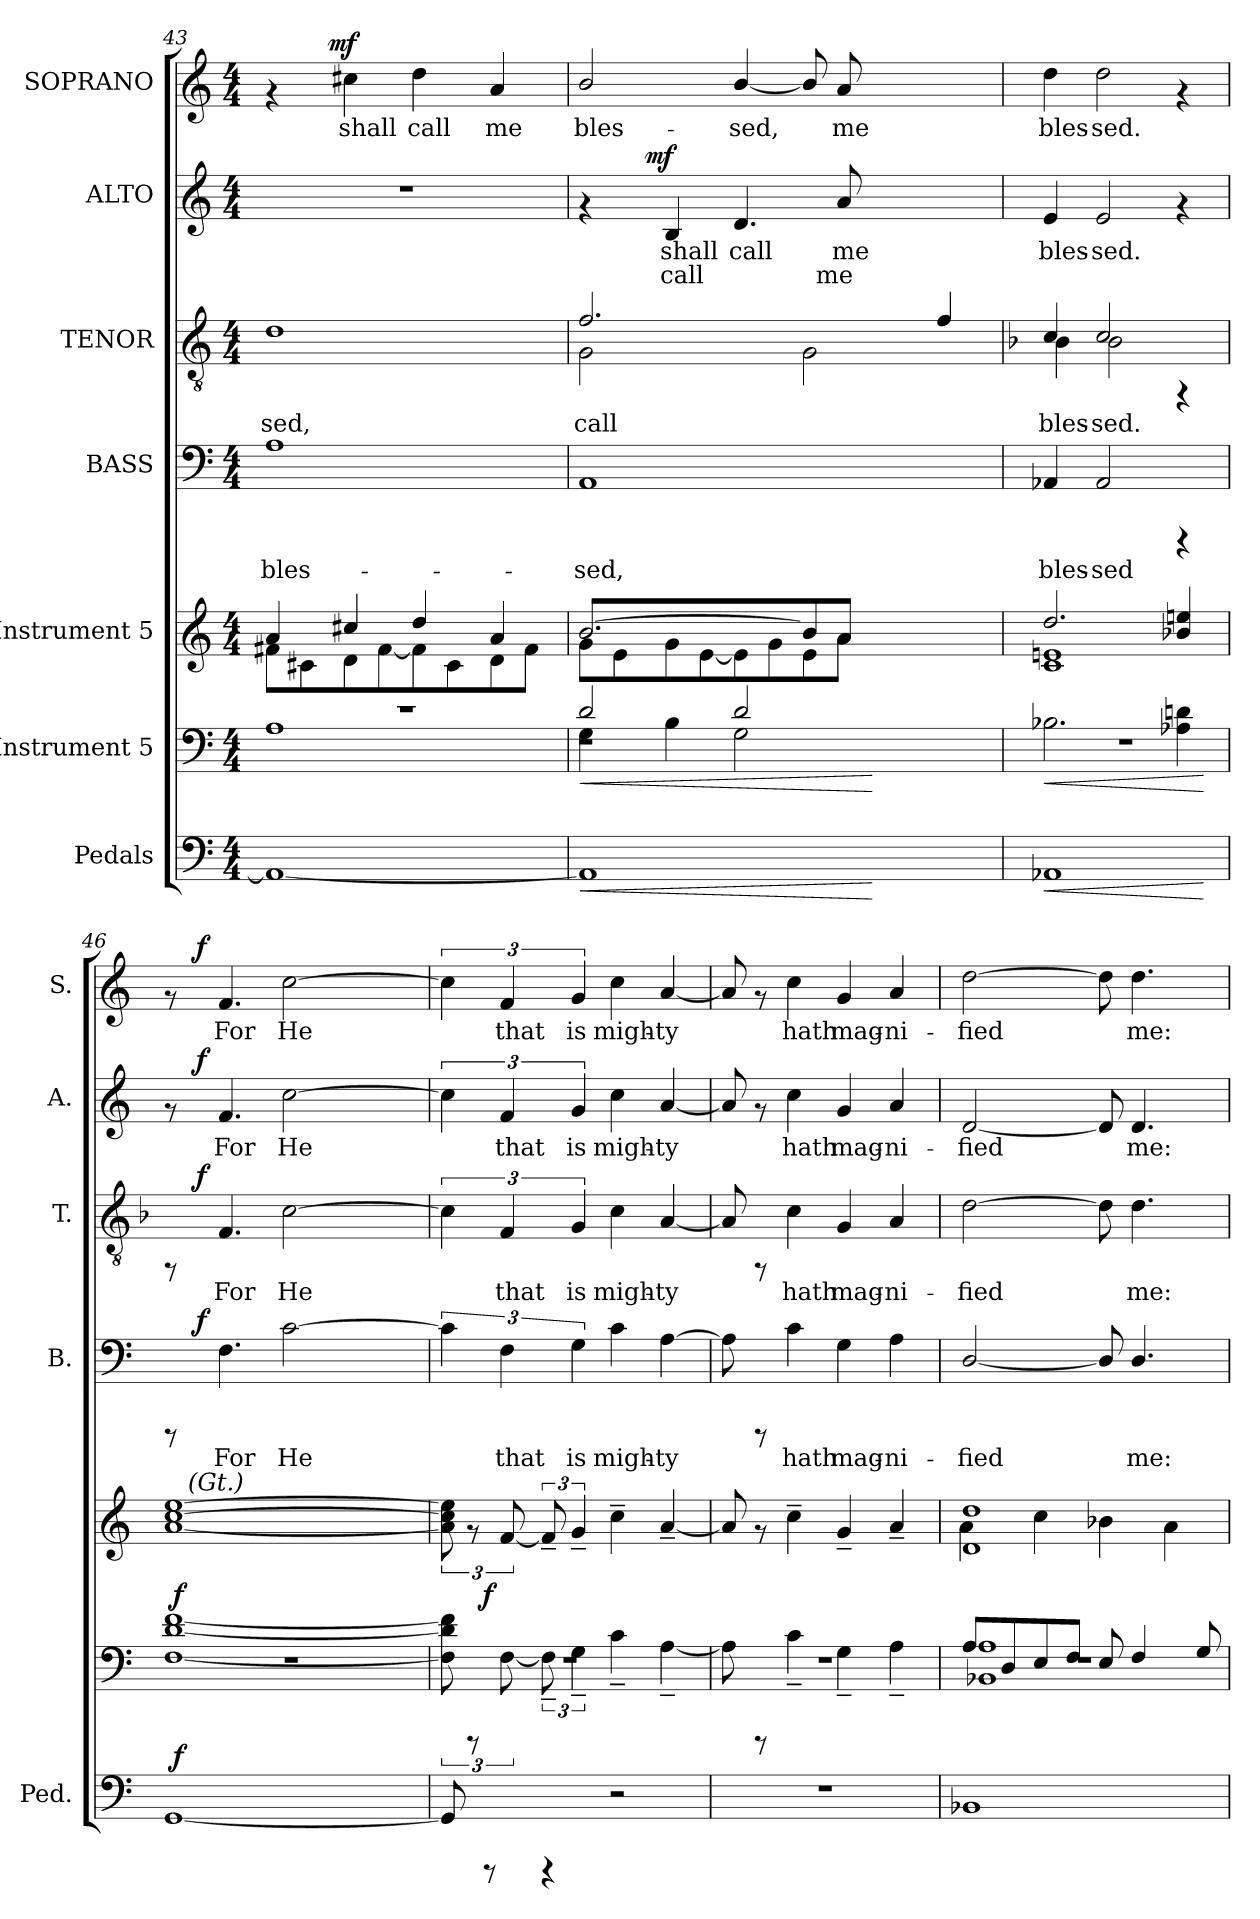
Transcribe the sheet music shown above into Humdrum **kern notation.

**kern	**dynam	**kern	**dynam	**kern	**kern	**text	**dynam	**kern	**text	**dynam	**kern	**text	**text	**dynam	**kern	**text	**dynam
*part7	*part7	*part6	*part6	*part5	*part4	*part4	*part4	*part3	*part3	*part3	*part2	*part2	*part2	*part2	*part1	*part1	*part1
*staff7	*staff7	*staff6	*staff6	*staff5	*staff4	*staff4	*staff4	*staff3	*staff3	*staff3	*staff2	*staff2	*staff2	*staff2	*staff1	*staff1	*staff1
*I"Pedals	*	*I"Instrument 5	*	*I"Instrument 5	*I"BASS	*	*	*I"TENOR	*	*	*I"ALTO	*	*	*	*I"SOPRANO	*	*
*I'Ped.	*	*	*	*	*I'B.	*	*	*I'T.	*	*	*I'A.	*	*	*	*I'S.	*	*
*clefF4	*	*clefF4	*	*clefG2	*clefF4	*	*	*clefGv2	*	*	*clefG2	*	*	*	*clefG2	*	*
*k[]	*	*k[]	*	*k[]	*k[]	*	*	*k[]	*	*	*k[]	*	*	*	*k[]	*	*
*C:	*	*C:	*	*C:	*C:	*	*	*C:	*	*	*C:	*	*	*	*C:	*	*
*M4/4	*	*M4/4	*	*M4/4	*M4/4	*	*	*M4/4	*	*	*M4/4	*	*	*	*M4/4	*	*
=43	=43	=43	=43	=43	=43	=43	=43	=43	=43	=43	=43	=43	=43	=43	=43	=43	=43
*	*	*^	*	*^	*	*	*	*	*	*	*	*	*	*	*	*	*
!	!	!	!	!	!	!	!	!LO:LY:b:cj	!	!	!LO:LY:b:cj	!	!	!	!	!	!	!	!
*	*	*	*	*	*	*	*	*	*	*	*	*	*	*	*	*	*^	*	*
1AA_<	.	1r	1A	.	4a/	8f#X\L	1A	bles-	.	1d	-sed,	.	1r	.	.	.	4rf	8..ryy	.	.
.	.	.	.	.	.	8c#X\	.	.	.	.	.	.	.	.	.	.	.	.	.	.
!	!	!	!	!	!	!	!	!	!	!	!	!	!	!	!	!	!	!	!	!LO:DY:a
.	.	.	.	.	.	.	.	.	.	.	.	.	.	.	.	.	.	2ryy	.	mf
!	!	!	!	!	!	!	!	!	!	!	!	!	!	!	!	!	!	!	!LO:LY:b:cj	!
.	.	.	.	.	4cc#X/	8d\	.	.	.	.	.	.	.	.	.	.	4cc#X\	.	shall	.
.	.	.	.	.	.	[<8f#\	.	.	.	.	.	.	.	.	.	.	.	.	.	.
!	!	!	!	!	!	!	!	!	!	!	!	!	!	!	!	!	!	!	!LO:LY:b:cj	!
.	.	.	.	.	4dd/	8f#\]	.	.	.	.	.	.	.	.	.	.	4dd\	.	call	.
.	.	.	.	.	.	8c#\	.	.	.	.	.	.	.	.	.	.	.	.	.	.
.	.	.	.	.	.	.	.	.	.	.	.	.	.	.	.	.	.	4ryy	.	.
!	!	!	!	!	!	!	!	!	!	!	!	!	!	!	!	!	!	!	!LO:LY:b:cj	!
.	.	.	.	.	4a/	8d\	.	.	.	.	.	.	.	.	.	.	4a/	.	me	.
.	.	.	.	.	.	8f#\J	.	.	.	.	.	.	.	.	.	.	.	.	.	.
.	.	.	.	.	.	.	.	.	.	.	.	.	.	.	.	.	.	32ryy	.	.
=44	=44	=44	=44	=44	=44	=44	=44	=44	=44	=44	=44	=44	=44	=44	=44	=44	=44	=44	=44	=44
!	!LO:HP:b	!	!	!LO:HP:b	!	!	!	!LO:LY:b:cj	!	!	!LO:LY:b:cj	!	!	!	!	!	!	!	!LO:LY:b:cj	!
*	*	*	*^	*	*	*	*	*	*	*^	*	*	*^	*	*	*	*v	*v	*	*
1AA]	<	1r	2d/	4G\	<	[>2.b/	8g\L	1AA	-sed,	.	2.f/	2G\	call	.	4rf	8ryy	.	.	.	2b/	bles-	.
.	.	.	.	.	.	.	8e\	.	.	.	.	.	.	.	.	16ryy	.	.	.	.	.	.
.	.	.	.	.	.	.	.	.	.	.	.	.	.	.	.	64ryy	.	.	.	.	.	.
!	!	!	!	!	!	!	!	!	!	!	!	!	!	!	!	!	!	!	!LO:DY:a	!	!	!
.	.	.	.	.	.	.	.	.	.	.	.	.	.	.	.	1ryy	.	.	mf	.	.	.
!	!	!	!	!	!	!	!	!	!	!	!	!	!	!	!	!	!LO:LY:b:cj	!LO:LY:b:cj	!	!	!	!
.	.	.	.	4B\	.	.	8g\	.	.	.	.	.	.	.	4B/	.	shall	call	.	.	.	.
.	.	.	.	.	.	.	[<8e\	.	.	.	.	.	.	.	.	.	.	.	.	.	.	.
!	!	!	!	!	!	!	!	!	!	!	!	!	!	!	!	!	!LO:LY:b:cj	!LO:LY:b:cj	!	!	!LO:LY:b:cj	!
.	.	.	2d/	2G\	.	.	8e\]	.	.	.	.	1ryy	.	.	4.d/	.	call	.	.	[<4b/	-sed,	.
.	.	.	.	.	.	.	8g\	.	.	.	.	.	.	.	.	.	.	.	.	.	.	.
!	!	!	!	!	!	!	!	!	!	!	!	!	!	!	!	!	!	!	!	!	!LO:LY:b:cj	!
.	.	.	.	.	.	8b/]	8e\	.	.	.	2G\	.	.	.	.	.	.	.	.	8b/]	.	.
!	!	!	!	!	!	!	!	!	!	!	!	!	!	!	!	!	!LO:LY:b:cj	!LO:LY:b:cj	!	!	!LO:LY:b:cj	!
.	.	.	.	.	.	8a/J	8a\J	.	.	.	.	.	.	.	8a/	.	me	me	.	8a/	me	.
2ryy	[	2ryy	2ryy	2ryy	[	2ryy	2ryy	2ryy	.	.	.	.	.	.	2ryy	.	.	.	.	2ryy	.	.
.	.	.	.	.	.	.	.	.	.	.	.	.	.	.	.	4ryy	.	.	.	.	.	.
!	!	!	!	!	!	!	!	!	!	!	!	!	!LO:LY:b:cj	!	!	!	!	!	!	!	!	!
.	.	.	.	.	.	.	.	.	.	.	4f/	.	.	.	.	.	.	.	.	.	.	.
.	.	.	.	.	.	.	.	.	.	.	.	.	.	.	.	32.ryy	.	.	.	.	.	.
*	*	*v	*v	*v	*	*	*	*	*	*	*	*	*	*	*v	*v	*	*	*	*	*	*
!!LO:PB:g=z
=45	=45	=45	=45	=45	=45	=45	=45	=45	=45	=45	=45	=45	=45	=45	=45	=45	=45	=45	=45
*	*	*	*	*	*	*	*	*	*k[b-]	*	*	*	*	*	*	*	*	*	*
*	*	*	*	*	*	*	*	*	*F:	*	*	*	*	*	*	*	*	*	*
*	*	*^	*	*	*	*	*	*	*	*	*	*	*^	*	*	*	*	*	*
*	*	*	*^	*	*	*	*	*	*	*	*	*	*	*	*	*	*	*	*	*	*
!	!LO:HP:b	!	!	!	!LO:HP:b	!	!	!	!LO:LY:b:cj	!	!	!	!LO:LY:b:cj	!	!	!	!LO:LY:b:cj	!	!	!	!LO:LY:b:cj	!
*	*	*	*v	*v	*	*	*	*	*	*	*	*	*	*	*v	*v	*	*	*	*	*	*
1AA-X	<	1r	2.B-X\	<	2.dd/	1c 1en	4AA-X/	bles-	.	4c/	4B-\	bles-	.	4e/	bles-	.	.	4dd\	bles-	.
!	!	!	!	!	!	!	!	!LO:LY:b:cj	!	!	!	!LO:LY:b:cj	!	!	!LO:LY:b:cj	!	!	!	!LO:LY:b:cj	!
.	.	.	.	.	.	.	2AA-/	-sed	.	2c/	2B-\	-sed.	.	2e/	-sed.	.	.	2dd\	-sed.	.
.	.	.	4dn\ 4A-X\	.	4een/ 4b-X/	.	4rCCC	.	.	4rFF	4ryy	.	.	4rf	.	.	.	4rf	.	.
*	*	*v	*v	*	*	*	*	*	*	*v	*v	*	*	*	*	*	*	*	*	*
*	*	*	*	*v	*v	*	*	*	*	*	*	*	*	*	*	*	*	*
.	[	.	[	.	.	.	.	.	.	.	.	.	.	.	.	.	.
=46	=46	=46	=46	=46	=46	=46	=46	=46	=46	=46	=46	=46	=46	=46	=46	=46	=46
*^	*	*^	*	*^	*^	*	*	*^	*	*	*^	*	*	*	*^	*	*
*	*	*	*	*^	*	*	*	*	*	*	*	*	*	*	*	*	*	*	*	*	*	*	*	*
[<1GG	64ryy	.	1r	[>1f [>1d [<1F	64ryy	.	[>1cc [<1a [>1ee	32.ryy	8rCCC	16ryy	.	.	8rFF	16ryy	.	.	8rf	16ryy	.	.	.	8rf	16ryy	.	.
!	!	!LO:DY:a	!	!	!	!LO:DY:a	!	!	!	!	!	!	!	!	!	!	!	!	!	!	!	!	!	!	!
.	2ryy	f	.	.	2ryy	f	.	.	.	.	.	.	.	.	.	.	.	.	.	.	.	.	.	.	.
!	!	!	!	!	!	!	!	!LO:TX:a:i:t=(Gt.)	!	!	!	!	!	!	!	!	!	!	!	!	!	!	!	!	!
.	.	.	.	.	.	.	.	2ryy	.	.	.	.	.	.	.	.	.	.	.	.	.	.	.	.	.
!	!	!	!	!	!	!	!	!	!	!	!	!LO:DY:a	!	!	!	!LO:DY:a	!	!	!	!	!LO:DY:a	!	!	!	!LO:DY:a
.	.	.	.	.	.	.	.	.	.	2...ryy	.	f	.	2...ryy	.	f	.	2...ryy	.	.	f	.	2...ryy	.	f
!	!	!	!	!	!	!	!	!	!	!	!LO:LY:b:cj	!	!	!	!LO:LY:b:cj	!	!	!	!LO:LY:b:cj	!	!	!	!	!LO:LY:b:cj	!
.	.	.	.	.	.	.	.	.	4.F\	.	For	.	4.F/	.	For	.	4.f/	.	For	.	.	4.f/	.	For	.
!	!	!	!	!	!	!	!	!	!	!	!LO:LY:b:cj	!	!	!	!LO:LY:b:cj	!	!	!	!LO:LY:b:cj	!	!	!	!	!LO:LY:b:cj	!
.	.	.	.	.	.	.	.	.	[>2c\	.	He	.	[>2c\	.	He	.	[>2cc\	.	He	.	.	[>2cc\	.	He	.
.	4ryy	.	.	.	4ryy	.	.	.	.	.	.	.	.	.	.	.	.	.	.	.	.	.	.	.	.
.	.	.	.	.	.	.	.	4ryy	.	.	.	.	.	.	.	.	.	.	.	.	.	.	.	.	.
.	8...ryy	.	.	.	8...ryy	.	.	.	.	.	.	.	.	.	.	.	.	.	.	.	.	.	.	.	.
.	.	.	.	.	.	.	.	8ryy	.	.	.	.	.	.	.	.	.	.	.	.	.	.	.	.	.
.	.	.	.	.	.	.	.	16ryy	.	.	.	.	.	.	.	.	.	.	.	.	.	.	.	.	.
.	.	.	.	.	.	.	.	64ryy	.	.	.	.	.	.	.	.	.	.	.	.	.	.	.	.	.
=47	=47	=47	=47	=47	=47	=47	=47	=47	=47	=47	=47	=47	=47	=47	=47	=47	=47	=47	=47	=47	=47	=47	=47	=47	=47
!	!	!	!	!	!	!	!	!	!	!	!LO:LY:b:cj	!	!	!	!LO:LY:b:cj	!	!	!	!LO:LY:b:cj	!	!	!	!	!LO:LY:b:cj	!
*	*	*	*	*	*	*	*v	*v	*	*	*	*	*v	*v	*	*	*v	*v	*	*	*	*v	*v	*	*
*v	*v	*	*	*	*	*	*	*v	*v	*	*	*	*	*	*	*	*	*	*	*	*
8GG/]	.	1r	12f\] 12d\] 12F\]L	8ryy	.	12cc\] 12a\] 12ee\]L	6c\]	.	.	6c\]	.	.	6cc\]	.	.	.	6cc\]	.	.
.	.	.	12rCCC	.	.	12rf	.	.	.	.	.	.	.	.	.	.	.	.	.
!	!	!	!	!	!LO:DY:a	!	!	!	!	!	!	!	!	!	!	!	!	!	!
8rCCC	.	.	.	2..ryy	f	.	.	.	.	.	.	.	.	.	.	.	.	.	.
!	!	!	!	!	!	!	!	!LO:LY:b:cj	!	!	!	!	!	!	!	!	!	!	!
*	*	*	*	*	*	*	*	*	*	*Xbrackettup	*	*	*	*	*	*	*	*	*
!	!	!	!	!	!	!	!	!	!	!	!LO:LY:b:cj	!	!	!	!	!	!	!	!
*	*	*	*	*	*	*	*	*	*	*	*	*	*Xbrackettup	*	*	*	*	*	*
!	!	!	!	!	!	!	!	!	!	!	!	!	!	!LO:LY:b:cj	!	!	!	!	!
*	*	*	*	*	*	*	*	*	*	*	*	*	*	*	*	*	*Xbrackettup	*	*
!	!	!	!	!	!	!	!	!	!	!	!	!	!	!	!	!	!	!LO:LY:b:cj	!
.	.	.	[12F\	.	.	[12f/L	6F\	that	.	6F/	-that	.	6f/	-that	.	.	6f/	-that	.
4rCCC	.	.	12F~>\]	.	.	12f~</L]	.	.	.	.	.	.	.	.	.	.	.	.	.
!	!	!	!	!	!	!	!	!LO:LY:b:cj	!	!	!LO:LY:b:cj	!	!	!LO:LY:b:cj	!	!	!	!LO:LY:b:cj	!
.	.	.	6G~>\	.	.	6g~</	6G\	is	.	6G/	is	.	6g/	is	.	.	6g/	is	.
!	!	!	!	!	!	!	!	!LO:LY:b:cj	!	!	!LO:LY:b:cj	!	!	!LO:LY:b:cj	!	!	!	!LO:LY:b:cj	!
2r	.	.	4c~>\	.	.	4cc~>\	4c\	migh-	.	4c\	migh-	.	4cc\	migh-	.	.	4cc\	migh-	.
!	!	!	!	!	!	!	!	!LO:LY:b:cj	!	!	!LO:LY:b:cj	!	!	!LO:LY:b:cj	!	!	!	!LO:LY:b:cj	!
.	.	.	[>4A~>\	.	.	[<4a~</	[>4A\	-ty	.	[<4A/	ty	.	[<4a/	ty	.	.	[<4a/	ty	.
=48	=48	=48	=48	=48	=48	=48	=48	=48	=48	=48	=48	=48	=48	=48	=48	=48	=48	=48	=48
!	!	!	!	!	!	!	!	!LO:LY:b:cj	!	!	!LO:LY:b:cj	!	!	!LO:LY:b:cj	!	!	!	!LO:LY:b:cj	!
*	*	*	*v	*v	*	*	*	*	*	*	*	*	*	*	*	*	*	*	*
1r	.	1r	8A\]	.	8a/]	8A\]	.	.	8A/]	.	.	8a/]	.	.	.	8a/]	.	.
.	.	.	8rCCC	.	8rf	8rCCC	.	.	8rFF	.	.	8rf	.	.	.	8rf	.	.
!	!	!	!	!	!	!	!LO:LY:b:cj	!	!	!LO:LY:b:cj	!	!	!LO:LY:b:cj	!	!	!	!LO:LY:b:cj	!
.	.	.	4c~>\	.	4cc~>\	4c\	hath	.	4c\	hath	.	4cc\	hath	.	.	4cc\	hath	.
!	!	!	!	!	!	!	!LO:LY:b:cj	!	!	!LO:LY:b:cj	!	!	!LO:LY:b:cj	!	!	!	!LO:LY:b:cj	!
.	.	.	4G~>\	.	4g~</	4G\	mag-	.	4G/	mag-	.	4g/	mag-	.	.	4g/	mag-	.
!	!	!	!	!	!	!	!LO:LY:b:cj	!	!	!LO:LY:b:cj	!	!	!LO:LY:b:cj	!	!	!	!LO:LY:b:cj	!
.	.	.	4A~>\	.	4a~</	4A\	-ni-	.	4A/	-ni-	.	4a/	-ni-	.	.	4a/	-ni-	.
=49	=49	=49	=49	=49	=49	=49	=49	=49	=49	=49	=49	=49	=49	=49	=49	=49	=49	=49
*	*	*	*^	*	*^	*	*	*	*	*	*	*	*	*	*	*	*	*
!	!	!	!	!	!	!	!	!	!LO:LY:b:cj	!	!	!LO:LY:b:cj	!	!	!LO:LY:b:cj	!	!	!	!LO:LY:b:cj	!
1BB-X	.	1r	8A/L	1A 1BB-X	.	1d 1dd	4a\	[<2D/	-fied	.	[>2d\	-fied	.	[<2d/	-fied	.	.	[>2dd\	-fied	.
.	.	.	8D/	.	.	.	.	.	.	.	.	.	.	.	.	.	.	.	.	.
.	.	.	8E/	.	.	.	4cc\	.	.	.	.	.	.	.	.	.	.	.	.	.
.	.	.	8F/J	.	.	.	.	.	.	.	.	.	.	.	.	.	.	.	.	.
!	!	!	!	!	!	!	!	!	!LO:LY:b:cj	!	!	!LO:LY:b:cj	!	!	!LO:LY:b:cj	!	!	!	!LO:LY:b:cj	!
.	.	.	8E/	.	.	.	4b-X\	8D/]	.	.	8d\]	.	.	8d/]	.	.	.	8dd\]	.	.
!	!	!	!	!	!	!	!	!	!LO:LY:b:cj	!	!	!LO:LY:b:cj	!	!	!LO:LY:b:cj	!	!	!	!LO:LY:b:cj	!
.	.	.	4F/	.	.	.	.	4.D/	me:	.	4.d\	me:	.	4.d/	me:	.	.	4.dd\	me:	.
.	.	.	.	.	.	.	4a\	.	.	.	.	.	.	.	.	.	.	.	.	.
.	.	.	8G/	.	.	.	.	.	.	.	.	.	.	.	.	.	.	.	.	.
*	*	*v	*v	*v	*	*	*	*	*	*	*	*	*	*	*	*	*	*	*	*
*	*	*	*	*v	*v	*	*	*	*	*	*	*	*	*	*	*	*	*
=	=	=	=	=	=	=	=	=	=	=	=	=	=	=	=	=	=
*-	*-	*-	*-	*-	*-	*-	*-	*-	*-	*-	*-	*-	*-	*-	*-	*-	*-
